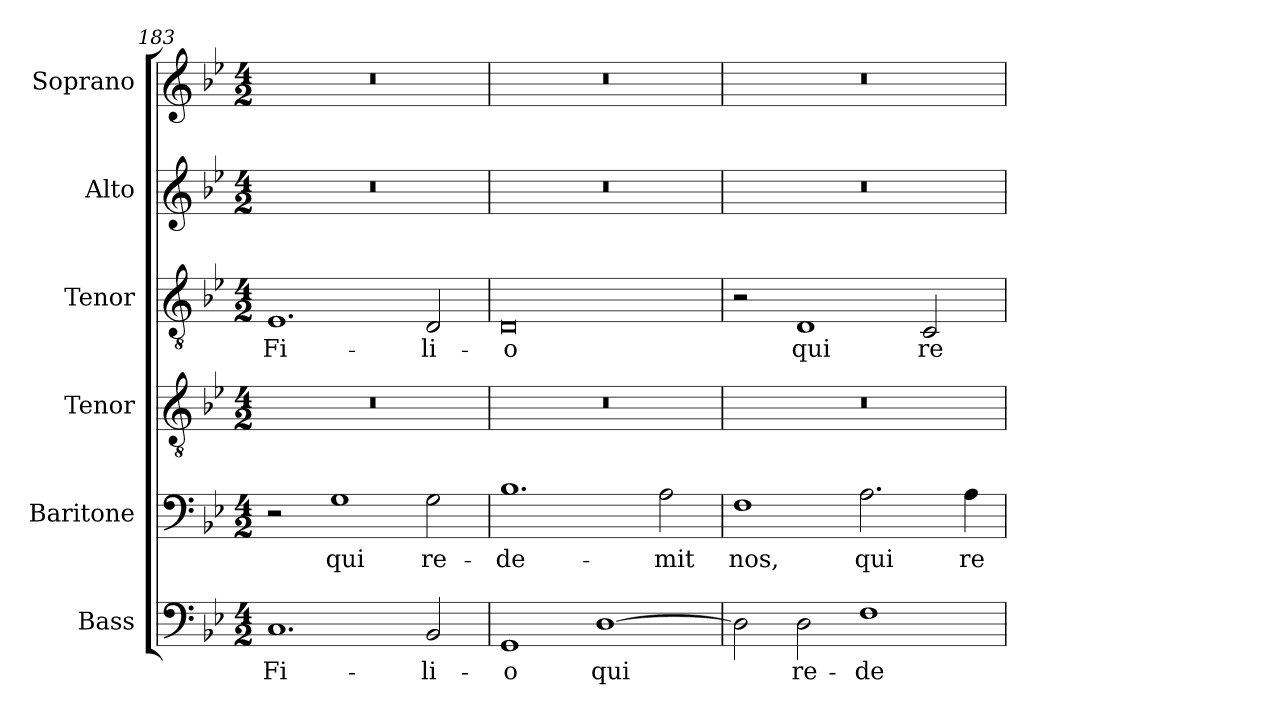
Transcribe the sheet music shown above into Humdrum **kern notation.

**kern	**text	**kern	**text	**kern	**kern	**text	**kern	**kern
*part6	*part6	*part5	*part5	*part4	*part3	*part3	*part2	*part1
*staff6	*staff6	*staff5	*staff5	*staff4	*staff3	*staff3	*staff2	*staff1
*I"Bass	*	*I"Baritone	*	*I"Tenor	*I"Tenor	*	*I"Alto	*I"Soprano
*I'B.	*	*I'Bar.	*	*I'T2.	*I'T1.	*	*I'A.	*I'S.
*clefF4	*	*clefF4	*	*clefGv2	*clefGv2	*	*clefG2	*clefG2
*	*	*	*	*ITrd7c12	*	*	*	*
*k[b-e-]	*	*k[b-e-]	*	*k[b-e-]	*k[b-e-]	*	*k[b-e-]	*k[b-e-]
*B-:	*	*B-:	*	*B-:	*B-:	*	*B-:	*B-:
*M4/2	*	*M4/2	*	*M4/2	*M4/2	*	*M4/2	*M4/2
=183	=183	=183	=183	=183	=183	=183	=183	=183
!	!LO:LY:b:color=#000000	!	!	!LO:N:vis=1	!	!	!	!
!	!	!	!	!	!	!LO:LY:b:color=#000000	!LO:N:vis=1	!LO:N:vis=1
1.Ci	Fi-	2r	.	0r	1.E-i	Fi-	0r	0r
!	!	!	!LO:LY:b:color=#000000	!	!	!	!	!
.	.	1Gi	qui	.	.	.	.	.
!	!LO:LY:b:color=#000000	!	!	!	!	!	!	!
!	!	!	!LO:LY:b:color=#000000	!	!	!	!	!
!	!	!	!	!	!	!LO:LY:b:color=#000000	!	!
2BB-i/	-li-	2Gi\	re-	.	2Di/	-li-	.	.
=184	=184	=184	=184	=184	=184	=184	=184	=184
!	!LO:LY:b:color=#000000	!	!	!	!	!	!	!
!	!	!	!LO:LY:b:color=#000000	!LO:N:vis=1	!	!	!	!
!	!	!	!	!	!	!LO:LY:b:color=#000000	!LO:N:vis=1	!LO:N:vis=1
1GGi	-o	1.B-i	-de-	0r	0Di	-o	0r	0r
!	!LO:LY:b:color=#000000	!	!	!	!	!	!	!
[1Di	qui	.	.	.	.	.	.	.
!	!	!	!LO:LY:b:color=#000000	!	!	!	!	!
.	.	2Ai\	-mit	.	.	.	.	.
!!LO:PB:g=z
=185	=185	=185	=185	=185	=185	=185	=185	=185
!	!	!	!LO:LY:b:color=#000000	!LO:N:vis=1	!	!	!LO:N:vis=1	!LO:N:vis=1
2Di\]	.	1Fi	nos,	0r	2r	.	0r	0r
!	!LO:LY:b:color=#000000	!	!	!	!	!	!	!
!	!	!	!	!	!	!LO:LY:b:color=#000000	!	!
2Di\	re-	.	.	.	1Di	qui	.	.
!	!LO:LY:b:color=#000000	!	!	!	!	!	!	!
!	!	!	!LO:LY:b:color=#000000	!	!	!	!	!
1Fi	-de-	2.Ai\	qui	.	.	.	.	.
!	!	!	!	!	!	!LO:LY:b:color=#000000	!	!
.	.	.	.	.	2Ci/	re-	.	.
!	!	!	!LO:LY:b:color=#000000	!	!	!	!	!
.	.	4Ai\	re-	.	.	.	.	.
=	=	=	=	=	=	=	=	=
*-	*-	*-	*-	*-	*-	*-	*-	*-
